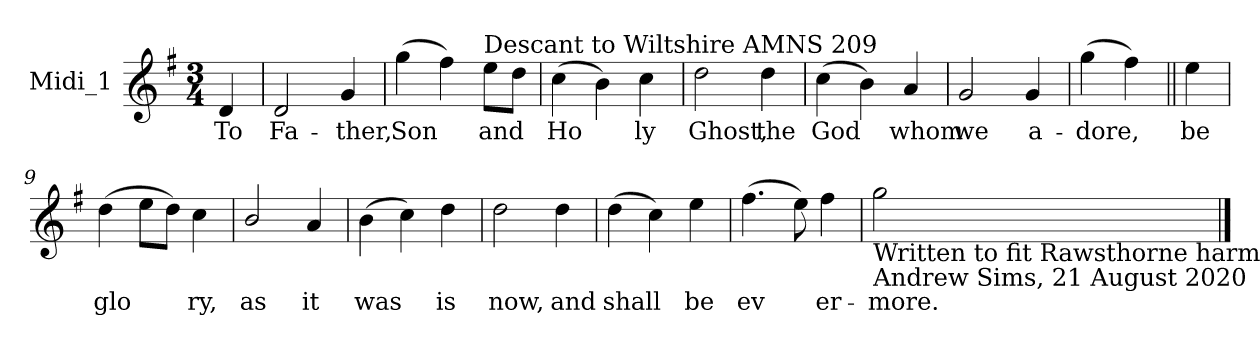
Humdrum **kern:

**kern	**text
*part1	*part1
*staff1	*staff1
*I"Midi_1	*
*clefG2	*
*k[f#]	*
*G:	*
*M3/4	*
=	=
!	!LO:LY:b
4d	To
=1	=1
!	!LO:LY:b
2d	Fa-
!	!LO:LY:b
4g	-ther,
=2	=2
!	!LO:LY:b
(>4gg	Son
4ff#)	.
!LO:TX:a:t=Descant to Wiltshire AMNS 209	!
!	!LO:LY:b
8eeL	and
8ddJ	.
=3	=3
!	!LO:LY:b
(>4cc	Ho
4b)	.
!	!LO:LY:b
4cc	ly
=4	=4
!	!LO:LY:b
2dd	Ghost,
!	!LO:LY:b
4dd	the
!!LO:LB:g=z
=5	=5
!	!LO:LY:b
(>4cc	God
4b)	.
!	!LO:LY:b
4a	whom
=6	=6
!	!LO:LY:b
2g	we
!	!LO:LY:b
4g	a-
=7	=7
!	!LO:LY:b
(>4gg	-dore,
4ff#)	.
=8||	=8||
!	!LO:LY:b
4ee	be
=9	=9
!	!LO:LY:b
(>4dd	glo
8eeL	.
8ddJ)	.
!	!LO:LY:b
4cc	ry,
!!LO:LB:g=z
=10	=10
!	!LO:LY:b
2b/	as
!	!LO:LY:b
4a	it
=11	=11
!	!LO:LY:b
(>4b	was
4cc)	.
!	!LO:LY:b
4dd	is
=12	=12
!	!LO:LY:b
2dd	now,
!	!LO:LY:b
4dd	and
=13	=13
!	!LO:LY:b
(>4dd	shall
4cc)	.
!	!LO:LY:b
4ee	be
=14	=14
!	!LO:LY:b
(>4.ff#	ev
8ee)	.
!	!LO:LY:b
4ff#	er-
=15	=15
!LO:TX:b:t=Written to fit Rawsthorne harmony	!
!LO:TX:b:t=Andrew Sims, 21 August 2020	!
!	!LO:LY:b
2gg	-more.
==	==
*-	*-
